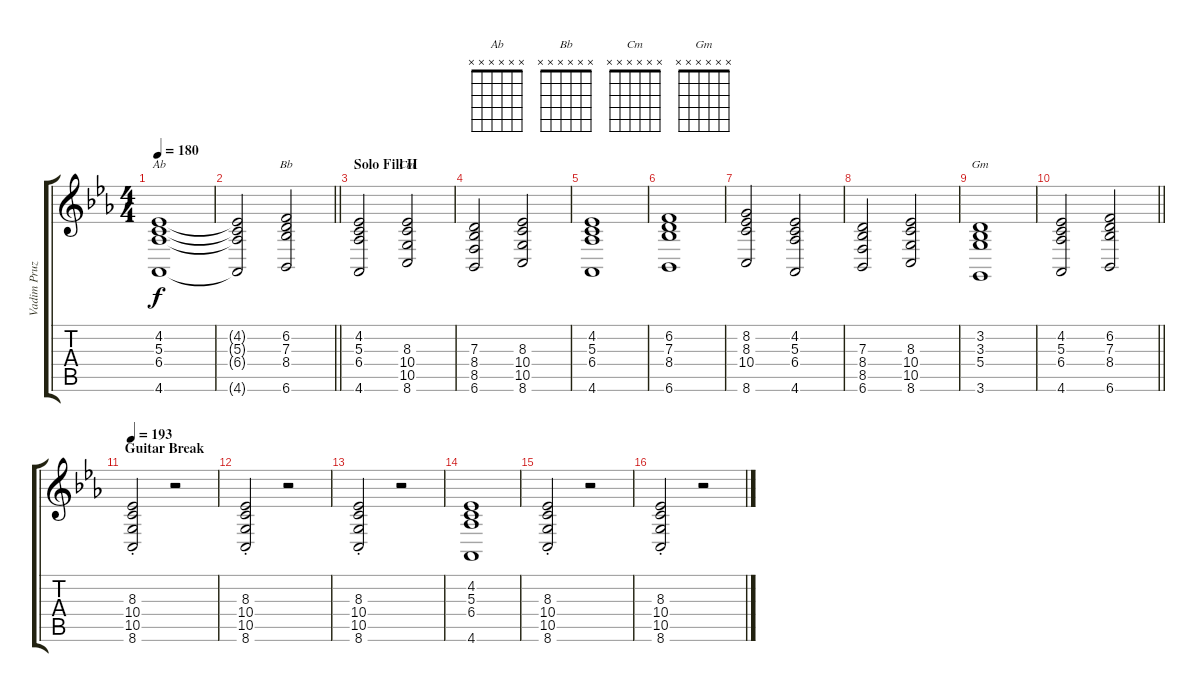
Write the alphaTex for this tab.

\track ("Vadim Pruzhanov (Keyboard - Strings)" "Vadim Pruz") {instrument stringensemble1}
\staff {score tabs}
\tuning (E4 B3 G3 D3 A2 E2) {hide}
\chord ("Ab" x x x x x x)
\chord ("Bb" x x x x x x)
\chord ("Cm" x x x x x x)
\chord ("Gm" x x x x x x)
\ts (4 4)
\tempo 180
\clef g2
\ks eb
(4.2 5.3 6.4 4.6).1{ch "Ab" dy f} |
\barLineRight lightlight
(4.2{t} 5.3{t} 6.4{t} 4.6{t}).2 (6.2 7.3 8.4 6.6).2{ch "Bb"} |
\section ("" "Solo Fill II")
(4.2 5.3 6.4 4.6).2 (8.3 10.4 10.5 8.6).2{ch "Cm"} |
(7.3 8.4 8.5 6.6).2 (8.3 10.4 10.5 8.6).2 |
(4.2 5.3 6.4 4.6).1 |
(6.2 7.3 8.4 6.6).1 |
(8.2 8.3 10.4 8.6).2 (4.2 5.3 6.4 4.6).2 |
(7.3 8.4 8.5 6.6).2 (8.3 10.4 10.5 8.6).2 |
(3.2 3.3 5.4 3.6).1{ch "Gm"} |
\barLineRight lightlight
(4.2 5.3 6.4 4.6).2 (6.2 7.3 8.4 6.6).2 |
\section ("" "Guitar Break")
\tempo 193
(8.3{st} 10.4{st} 10.5{st} 8.6{st}).2 r.2 |
(8.3{st} 10.4{st} 10.5{st} 8.6{st}).2 r.2 |
(8.3{st} 10.4{st} 10.5{st} 8.6{st}).2 r.2 |
(4.2 5.3 6.4 4.6).1 |
(8.3{st} 10.4{st} 10.5{st} 8.6{st}).2 r.2 |
(8.3{st} 10.4{st} 10.5{st} 8.6{st}).2 r.2
